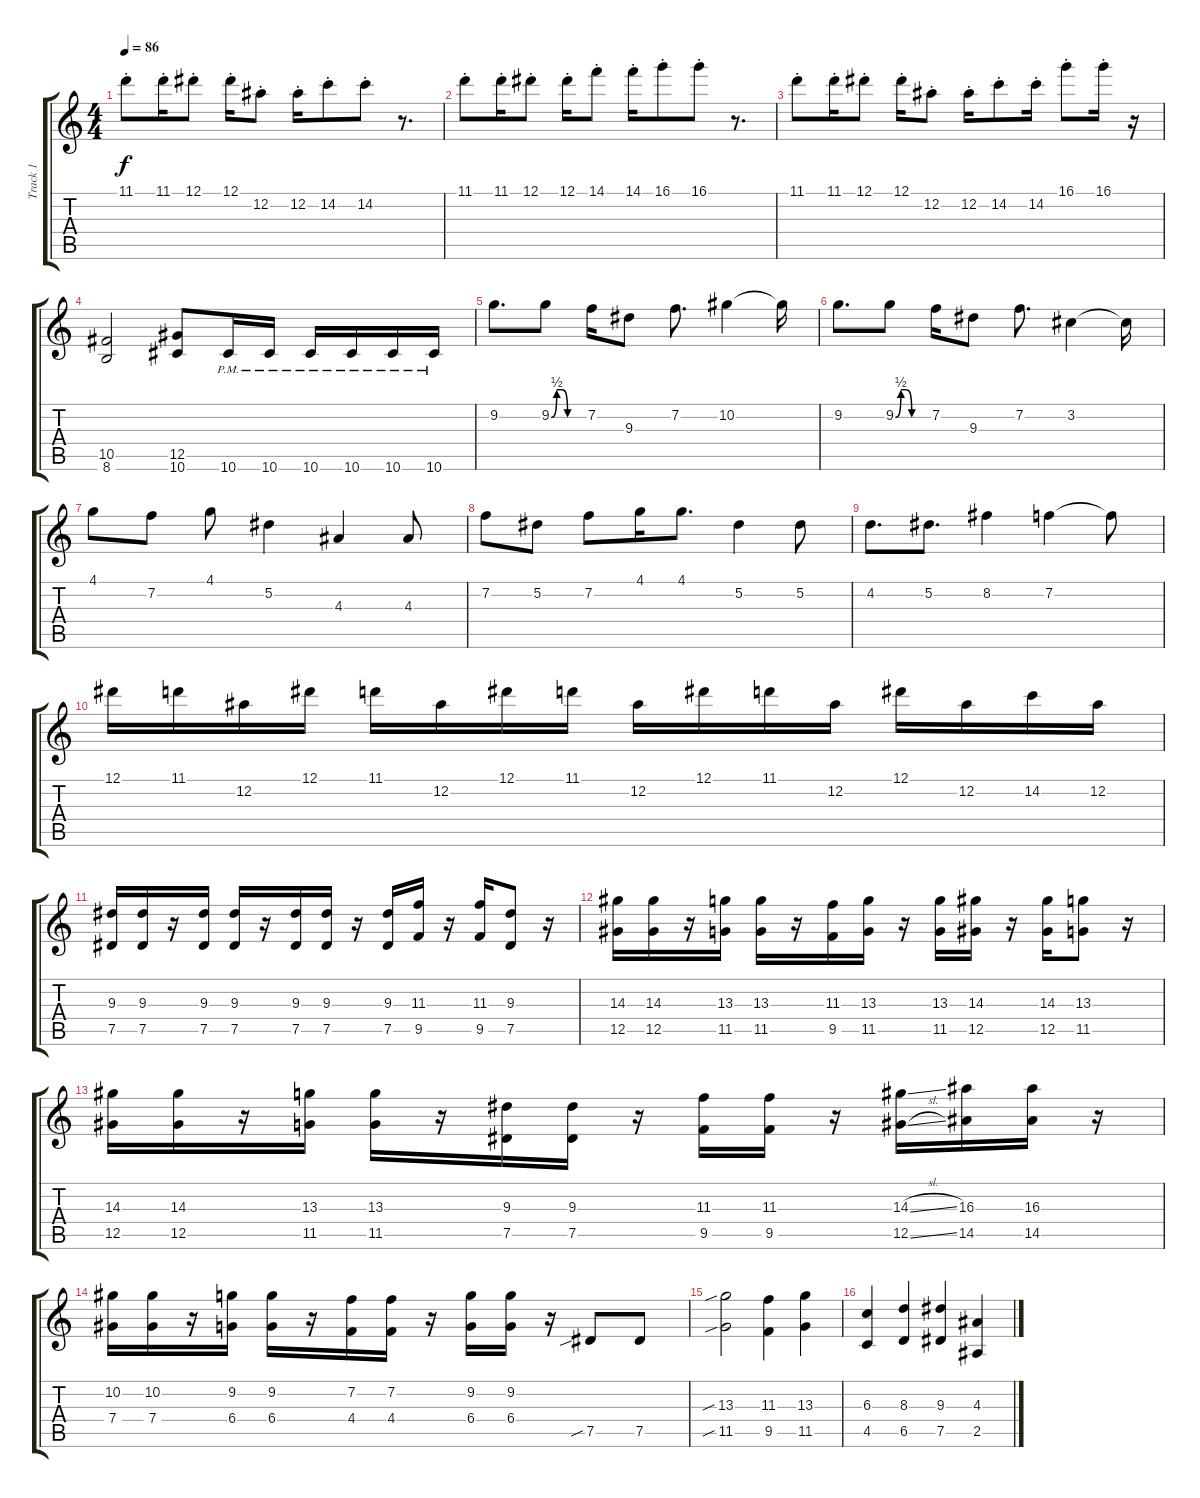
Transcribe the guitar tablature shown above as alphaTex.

\track ("Track 1" "Track 1") {instrument overdrivenguitar}
\staff {score tabs}
\tuning (Eb4 Bb3 Gb3 Db3 Ab2 Eb2) {hide}
\ts (4 4)
\tempo 86
\clef g2
\ks c
11.1{st}.8{dy f instrument overdrivenguitar} 11.1{st}.16 12.1{st}.8 12.1{st}.16 12.2{st}.8 12.2{st}.16 14.2{st}.8 14.2{st}.8 r.8{d} |
11.1{st}.8 11.1{st}.16 12.1{st}.8 12.1{st}.16 14.1{st}.8 14.1{st}.16 16.1{st}.8 16.1{st}.8 r.8{d} |
11.1{st}.8 11.1{st}.16 12.1{st}.8 12.1{st}.16 12.2{st}.8 12.2{st}.16 14.2{st}.8 14.2{st}.16 16.1{st}.8 16.1{st}.16 r.16 |
(10.5 8.6).2 (12.5 10.6).8 10.6{pm}.16 10.6{pm}.16 10.6{pm}.16 10.6{pm}.16 10.6{pm}.16 10.6{pm}.16 |
9.2.8{d} 9.2{be (custom 0 0 10 2 20 2 30 0 60 0)}.8 7.2.16 9.3.8 7.2.8{d} 10.2.4 10.2{t}.16 |
9.2.8{d} 9.2{be (custom 0 0 10 2 20 2 30 0 60 0)}.8 7.2.16 9.3.8 7.2.8{d} 3.2.4 3.2{t}.16 |
4.1.8{instrument electricguitarjazz} 7.2.8 4.1.8 5.2.4 4.3.4 4.3.8 |
7.2.8 5.2.8 7.2.8 4.1.16 4.1.8{d} 5.2.4 5.2.8 |
4.2.8{d} 5.2.8{d} 8.2.4 7.2.4 7.2{t}.8 |
12.1.16{instrument overdrivenguitar} 11.1.16 12.2.16 12.1.16 11.1.16 12.2.16 12.1.16 11.1.16 12.2.16 12.1.16 11.1.16 12.2.16 12.1.16 12.2.16 14.2.16 12.2.16 |
(9.3 7.5).16 (9.3 7.5).16 r.16 (9.3 7.5).16 (9.3 7.5).16 r.16 (9.3 7.5).16 (9.3 7.5).16 r.16 (9.3 7.5).16 (11.3 9.5).16 r.16 (11.3 9.5).16 (9.3 7.5).8 r.16 |
(14.3 12.5).16 (14.3 12.5).16 r.16 (13.3 11.5).16 (13.3 11.5).16 r.16 (11.3 9.5).16 (13.3 11.5).16 r.16 (13.3 11.5).16 (14.3 12.5).16 r.16 (14.3 12.5).16 (13.3 11.5).8 r.16 |
(14.3 12.5).16 (14.3 12.5).16 r.16 (13.3 11.5).16 (13.3 11.5).16 r.16 (9.3 7.5).16 (9.3 7.5).16 r.16 (11.3 9.5).16 (11.3 9.5).16 r.16 (14.3{sl} 12.5{sl}).16 (16.3 14.5).16 (16.3 14.5).16 r.16 |
(10.2 7.4).16 (10.2 7.4).16 r.16 (9.2 6.4).16 (9.2 6.4).16 r.16 (7.2 4.4).16 (7.2 4.4).16 r.16 (9.2 6.4).16 (9.2 6.4).16 r.16 7.5{sib}.8 7.5.8 |
(13.3{sib} 11.5{sib}).2 (11.3 9.5).4 (13.3 11.5).4 |
(6.3 4.5).4 (8.3 6.5).4 (9.3 7.5).4 (4.3 2.5).4
